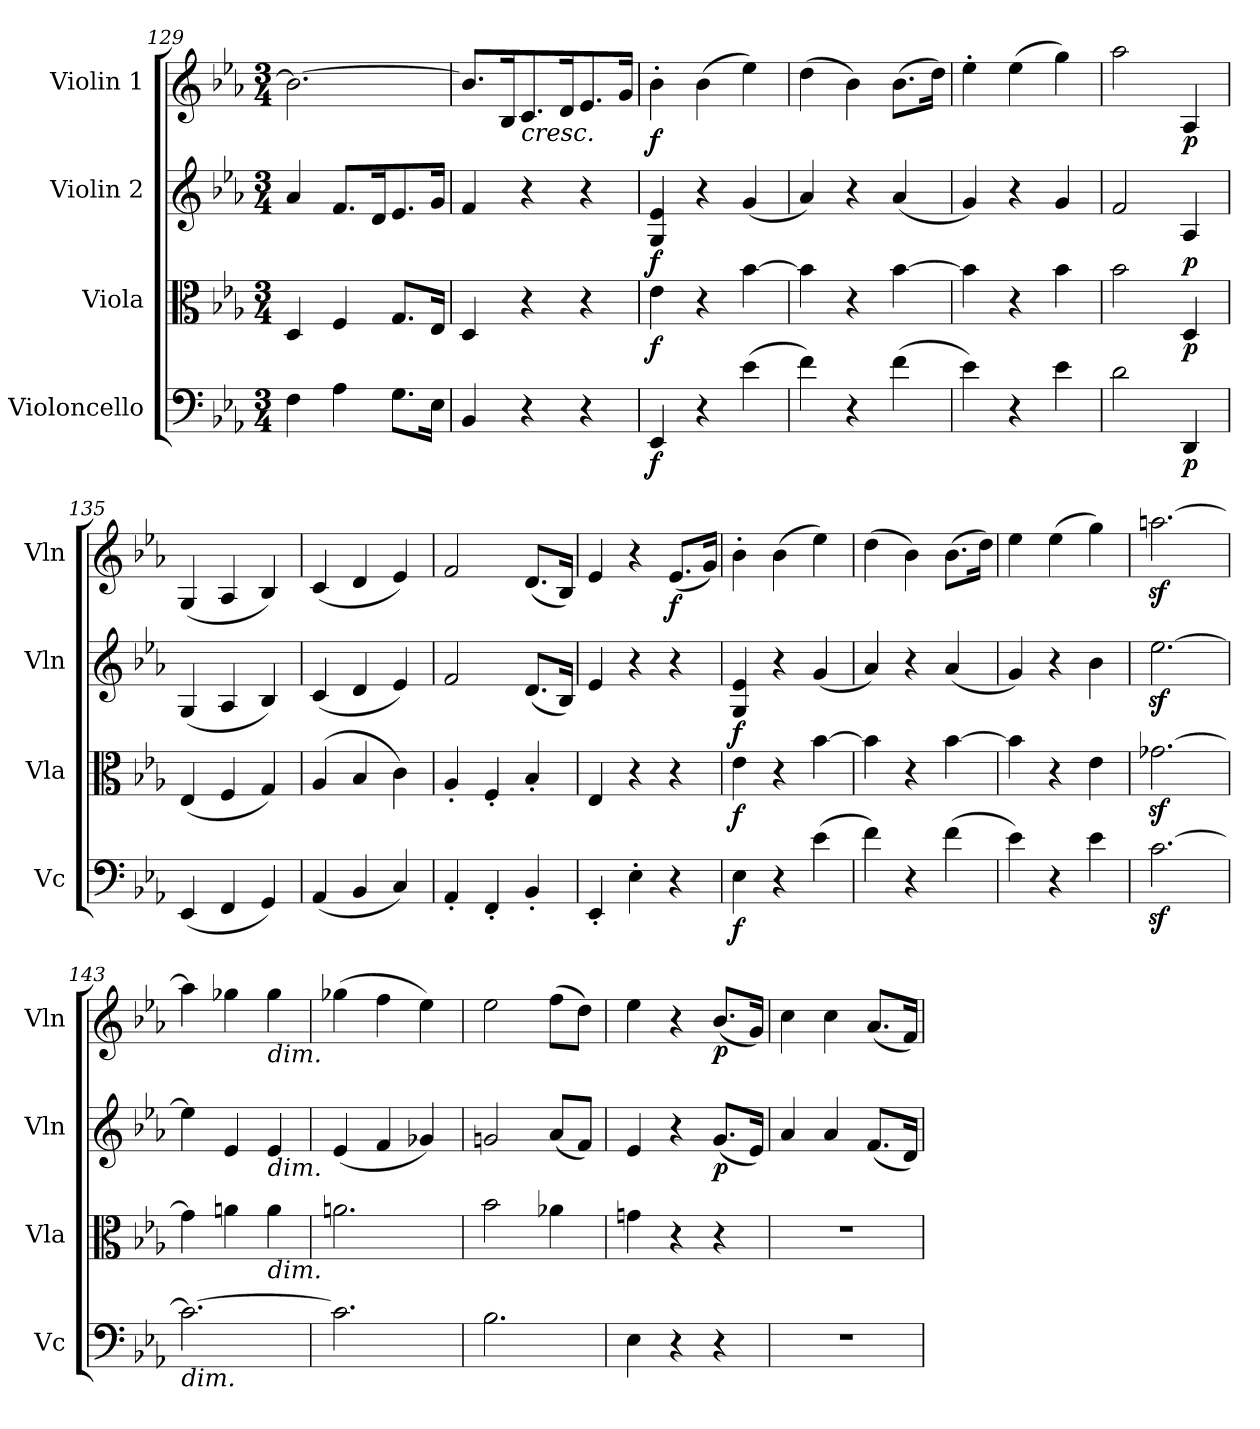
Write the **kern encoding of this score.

**kern	**dynam	**kern	**dynam	**kern	**dynam	**kern	**dynam
*part4	*part4	*part3	*part3	*part2	*part2	*part1	*part1
*staff4	*staff4	*staff3	*staff3	*staff2	*staff2	*staff1	*staff1
*I"Violoncello	*	*I"Viola	*	*I"Violin 2	*	*I"Violin 1	*
*I'Vc	*	*I'Vla	*	*I'Vln	*	*I'Vln	*
!!LO:LB:g=z
*clefF4	*	*clefC3	*	*clefG2	*	*clefG2	*
*k[b-e-a-]	*	*k[b-e-a-]	*	*k[b-e-a-]	*	*k[b-e-a-]	*
*M3/4	*	*M3/4	*	*M3/4	*	*M3/4	*
=129	=129	=129	=129	=129	=129	=129	=129
4F\	.	4D/	.	4a-/	.	2.b-\_	.
4A-\	.	4F/	.	8.f/L	.	.	.
.	.	.	.	16d/K	.	.	.
8.G\L	.	8.G/L	.	8.e-/	.	.	.
16E-\Jk	.	16E-/Jk	.	16g/Jk	.	.	.
=130	=130	=130	=130	=130	=130	=130	=130
4BB-/	.	4D/	.	4f/	.	8.b-/L]	.
.	.	.	.	.	.	16B-/K	.
!	!	!	!	!	!	!LO:TX:b:i:t=cresc.	!
4r	.	4r	.	4r	.	8.c/	.
.	.	.	.	.	.	16d/K	.
4r	.	4r	.	4r	.	8.e-/	.
.	.	.	.	.	.	16g/Jk	.
=131	=131	=131	=131	=131	=131	=131	=131
!	!LO:DY:b	!	!LO:DY:b	!	!LO:DY:b	!	!LO:DY:b
4EE-/	f	4e-\	f	4G/ 4e-/	f	4b-'\	f
4r	.	4r	.	4r	.	(>4b-\	.
(>4e-\	.	[4b-\	.	(<4g/	.	4ee-\)	.
=132	=132	=132	=132	=132	=132	=132	=132
4f\)	.	4b-\]	.	4a-/)	.	(>4dd\	.
4r	.	4r	.	4r	.	4b-\)	.
(>4f\	.	[4b-\	.	(<4a-/	.	(>8.b-\L	.
.	.	.	.	.	.	16dd\Jk)	.
=133	=133	=133	=133	=133	=133	=133	=133
4e-\)	.	4b-\]	.	4g/)	.	4ee-'\	.
4r	.	4r	.	4r	.	(>4ee-\	.
4e-\	.	4b-\	.	4g/	.	4gg\)	.
=134	=134	=134	=134	=134	=134	=134	=134
2d\	.	2b-\	.	2f/	.	2aa-\	.
!	!LO:DY:b	!	!LO:DY:b	!	!LO:DY:b	!	!LO:DY:b
4DD/	p	4D/	p	4A-/	p	4A-/	p
=135	=135	=135	=135	=135	=135	=135	=135
(<4EE-/	.	(<4E-/	.	(<4G/	.	(<4G/	.
4FF/	.	4F/	.	4A-/	.	4A-/	.
4GG/)	.	4G/)	.	4B-/)	.	4B-/)	.
=136	=136	=136	=136	=136	=136	=136	=136
(<4AA-/	.	(>4A-/	.	(<4c/	.	(<4c/	.
4BB-/	.	4B-/	.	4d/	.	4d/	.
4C/)	.	4c\)	.	4e-/)	.	4e-/)	.
!!LO:PB:g=z
=137	=137	=137	=137	=137	=137	=137	=137
4AA-'/	.	4A-'/	.	2f/	.	2f/	.
4FF'/	.	4F'/	.	.	.	.	.
4BB-'/	.	4B-'/	.	(<8.d/L	.	(<8.d/L	.
.	.	.	.	16B-/Jk)	.	16B-/Jk)	.
=138	=138	=138	=138	=138	=138	=138	=138
4EE-'/	.	4E-/	.	4e-/	.	4e-/	.
4E-'\	.	4r	.	4r	.	4r	.
!	!	!	!	!	!	!	!LO:DY:b
4r	.	4r	.	4r	.	(<8.e-/L	f
.	.	.	.	.	.	16g/Jk)	.
=139	=139	=139	=139	=139	=139	=139	=139
!	!LO:DY:b	!	!LO:DY:b	!	!LO:DY:b	!	!
4E-\	f	4e-\	f	4G/ 4e-/	f	4b-'\	.
4r	.	4r	.	4r	.	(>4b-\	.
(>4e-\	.	[4b-\	.	(<4g/	.	4ee-\)	.
=140	=140	=140	=140	=140	=140	=140	=140
4f\)	.	4b-\]	.	4a-/)	.	(>4dd\	.
4r	.	4r	.	4r	.	4b-\)	.
(>4f\	.	[4b-\	.	(<4a-/	.	(>8.b-\L	.
.	.	.	.	.	.	16dd\Jk)	.
=141	=141	=141	=141	=141	=141	=141	=141
4e-\)	.	4b-\]	.	4g/)	.	4ee-\	.
4r	.	4r	.	4r	.	(>4ee-\	.
4e-\	.	4e-\	.	4b-\	.	4gg\)	.
=142	=142	=142	=142	=142	=142	=142	=142
[2.cz<\	.	[2.g-Xz<\	.	[2.ee-z<\	.	[2.aanz<\	.
=143	=143	=143	=143	=143	=143	=143	=143
!LO:TX:b:i:t=dim.	!	!	!	!	!	!	!
2.c\_	.	4g-\]	.	4ee-\]	.	4aa\]	.
.	.	4an\	.	4e-/	.	4gg-X\	.
!	!	!	!	!	!	!LO:TX:b:i:t=dim.	!
!	!	!	!	!LO:TX:b:i:t=dim.	!	!	!
!	!	!LO:TX:b:i:t=dim.	!	!	!	!	!
.	.	4a\	.	4e-/	.	4gg-\	.
=144	=144	=144	=144	=144	=144	=144	=144
2.c\]	.	2.an\	.	(<4e-/	.	(>4gg-X\	.
.	.	.	.	4f/	.	4ff\	.
.	.	.	.	4g-X/)	.	4ee-\)	.
=145	=145	=145	=145	=145	=145	=145	=145
2.B-\	.	2b-\	.	2gn/	.	2ee-\	.
.	.	4a-X\	.	(<8a-/L	.	(>8ff\L	.
.	.	.	.	8f/J)	.	8dd\J)	.
!!LO:LB:g=z
=146	=146	=146	=146	=146	=146	=146	=146
4E-\	.	4gn\	.	4e-/	.	4ee-\	.
4r	.	4r	.	4r	.	4r	.
!	!	!	!	!	!LO:DY:b	!	!LO:DY:b
4r	.	4r	.	(<8.g/L	p	(<8.b-/L	p
.	.	.	.	16e-/Jk)	.	16g/Jk)	.
=147	=147	=147	=147	=147	=147	=147	=147
2.r	.	2.r	.	4a-/	.	4cc\	.
.	.	.	.	4a-/	.	4cc\	.
.	.	.	.	(<8.f/L	.	(<8.a-/L	.
.	.	.	.	16d/Jk)	.	16f/Jk)	.
=	=	=	=	=	=	=	=
*-	*-	*-	*-	*-	*-	*-	*-
